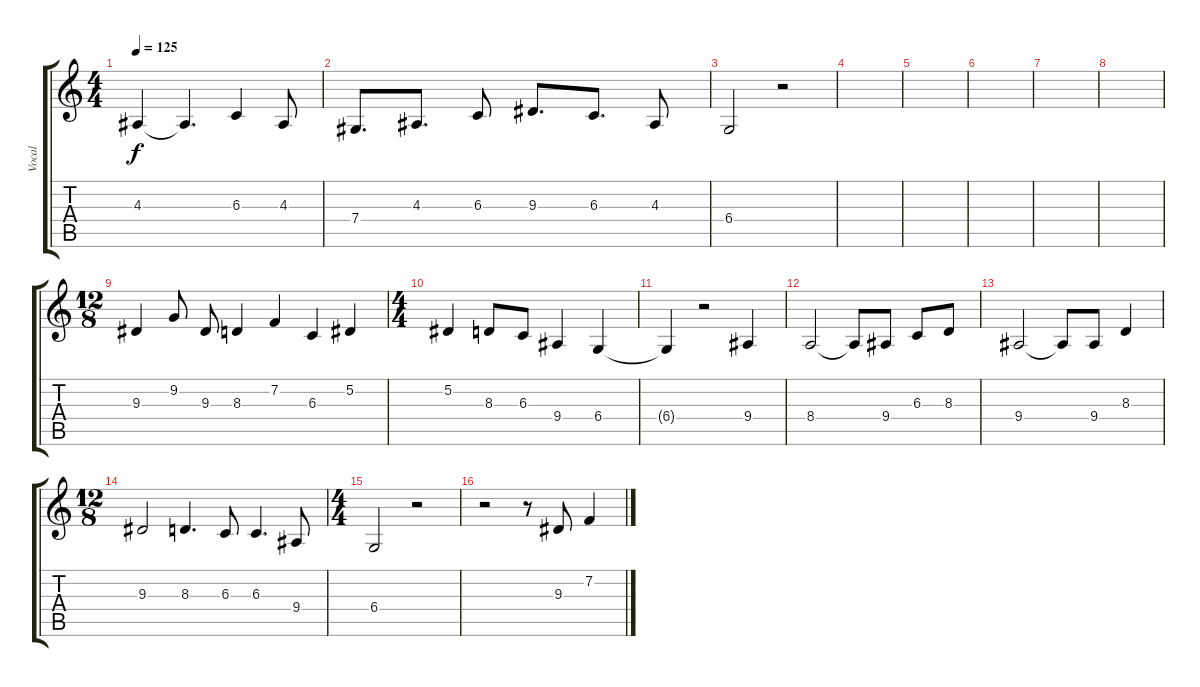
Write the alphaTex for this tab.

\track ("Vocal" "Vocal") {instrument synthbrass2}
\staff {score tabs}
\tuning (Eb4 Bb3 Gb3 Db3 Ab2 Eb2) {hide}
\ts (4 4)
\tempo 125
\clef g2
\ks c
4.3.4{dy f} 4.3{t}.4{d} 6.3.4 4.3.8 |
7.4.8{d} 4.3.8{d} 6.3.8 9.3.8{d} 6.3.8{d} 4.3.8 |
6.4.2 r.2 |
|
|
|
|
|
\ts (12 8)
9.3.4 9.2.8 9.3.8 8.3.4 7.2.4 6.3.4 5.2.4 |
\ts (4 4)
5.2.4 8.3.8 6.3.8 9.4.4 6.4.4 |
6.4{t}.4 r.2 9.4.4 |
8.4.2 8.4{t}.8 9.4.8 6.3.8 8.3.8 |
9.4.2 9.4{t}.8 9.4.8 8.3.4 |
\ts (12 8)
9.3.2 8.3.4{d} 6.3.8 6.3.4{d} 9.4.8 |
\ts (4 4)
6.4.2 r.2 |
r.2 r.8 9.3.8 7.2.4
